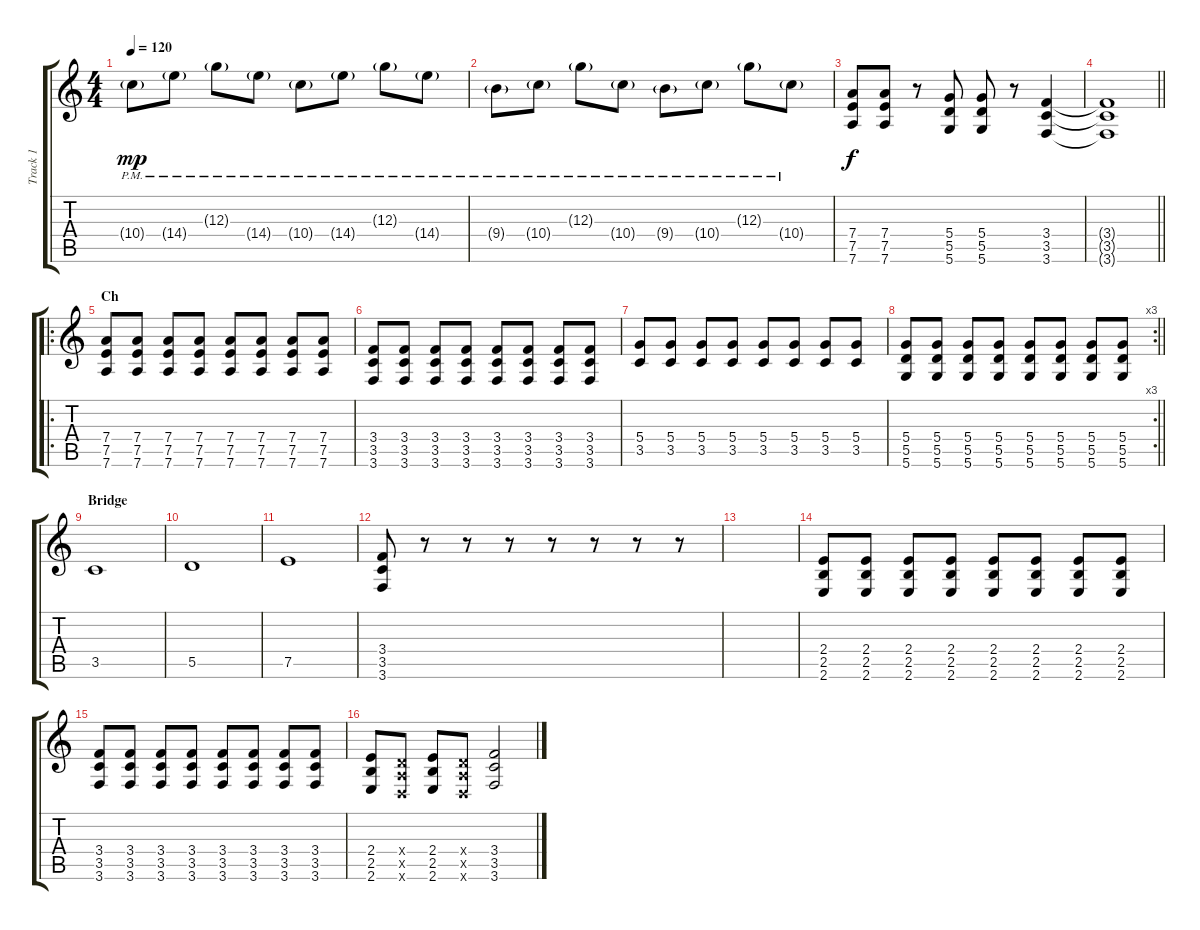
\track ("Track 1" "Track 1") {instrument distortionguitar}
\staff {score tabs}
\tuning (E4 B3 G3 D3 A2 D2) {hide}
\ts (4 4)
\tempo 120
\clef g2
\ks c
10.4{g pm}.8{dy mp volume 8} 14.4{g pm}.8 12.3{g pm}.8 14.4{g pm}.8 10.4{g pm}.8 14.4{g pm}.8 12.3{g pm}.8 14.4{g pm}.8 |
9.4{g pm}.8 10.4{g pm}.8 12.3{g pm}.8 10.4{g pm}.8 9.4{g pm}.8 10.4{g pm}.8 12.3{g pm}.8 10.4{g pm}.8 |
(7.4 7.5 7.6).8{dy f volume 16} (7.4 7.5 7.6).8 r.8 (5.4 5.5 5.6).8 (5.4 5.5 5.6).8 r.8 (3.4 3.5 3.6).4 |
\barLineRight lightlight
(3.4{t} 3.5{t} 3.6{t}).1 |
\ro
\section ("" "Ch")
(7.4 7.5 7.6).8 (7.4 7.5 7.6).8 (7.4 7.5 7.6).8 (7.4 7.5 7.6).8 (7.4 7.5 7.6).8 (7.4 7.5 7.6).8 (7.4 7.5 7.6).8 (7.4 7.5 7.6).8 |
(3.4 3.5 3.6).8 (3.4 3.5 3.6).8 (3.4 3.5 3.6).8 (3.4 3.5 3.6).8 (3.4 3.5 3.6).8 (3.4 3.5 3.6).8 (3.4 3.5 3.6).8 (3.4 3.5 3.6).8 |
(5.4 3.5).8 (5.4 3.5).8 (5.4 3.5).8 (5.4 3.5).8 (5.4 3.5).8 (5.4 3.5).8 (5.4 3.5).8 (5.4 3.5).8 |
\rc 3
\barLineRight lightlight
(5.4 5.5 5.6).8 (5.4 5.5 5.6).8 (5.4 5.5 5.6).8 (5.4 5.5 5.6).8 (5.4 5.5 5.6).8 (5.4 5.5 5.6).8 (5.4 5.5 5.6).8 (5.4 5.5 5.6).8 |
\section ("" "Bridge")
3.5.1 |
5.5.1 |
7.5.1 |
(3.4 3.5 3.6).8 r.8 r.8 r.8 r.8 r.8 r.8 r.8 |
|
(2.4 2.5 2.6).8 (2.4 2.5 2.6).8 (2.4 2.5 2.6).8 (2.4 2.5 2.6).8 (2.4 2.5 2.6).8 (2.4 2.5 2.6).8 (2.4 2.5 2.6).8 (2.4 2.5 2.6).8 |
(3.4 3.5 3.6).8 (3.4 3.5 3.6).8 (3.4 3.5 3.6).8 (3.4 3.5 3.6).8 (3.4 3.5 3.6).8 (3.4 3.5 3.6).8 (3.4 3.5 3.6).8 (3.4 3.5 3.6).8 |
(2.4 2.5 2.6).8 (0.4{x} 0.5{x} 0.6{x}).8 (2.4 2.5 2.6).8 (0.4{x} 0.5{x} 0.6{x}).8 (3.4 3.5 3.6).2
